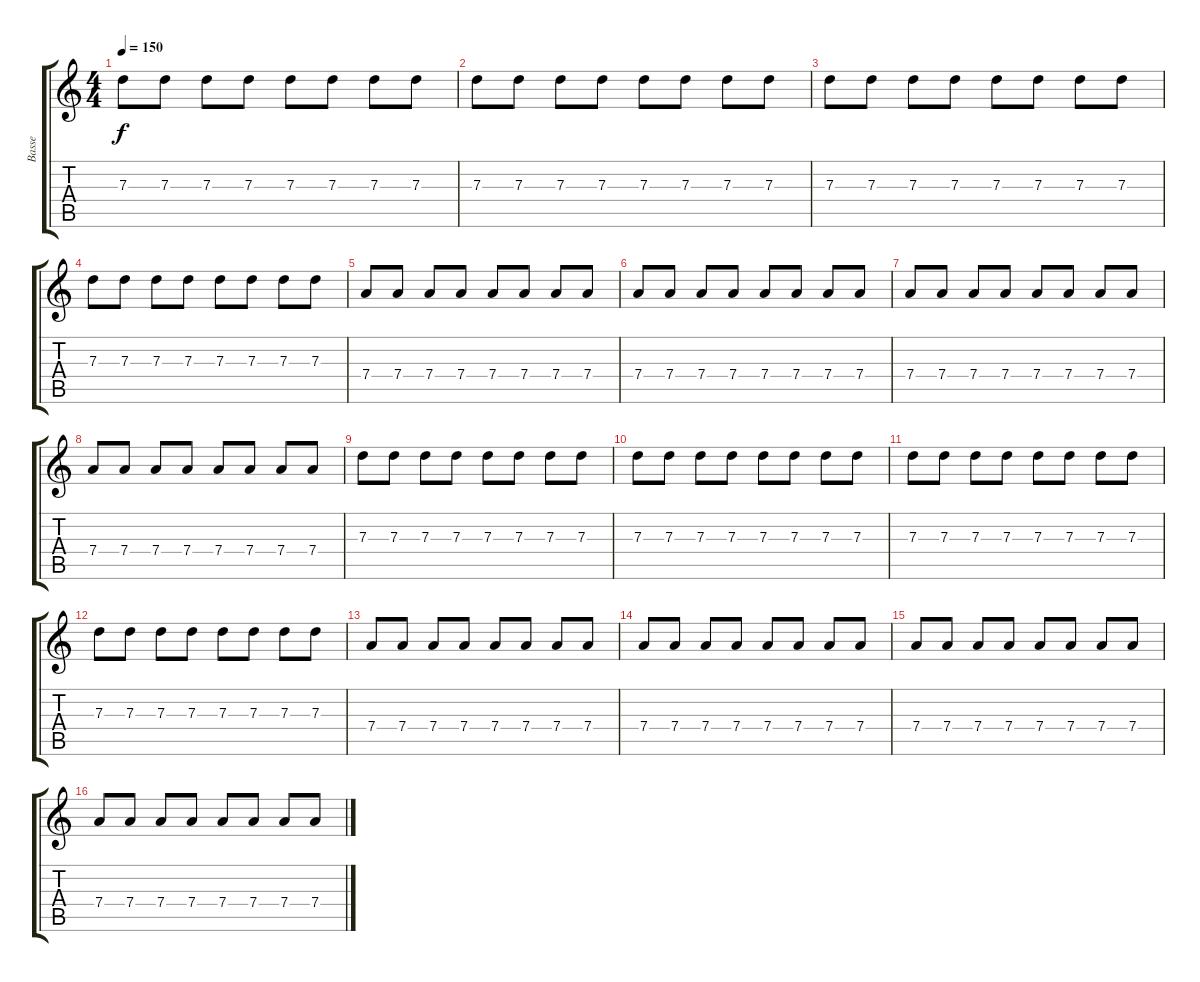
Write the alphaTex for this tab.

\track ("Basse" "Basse") {instrument electricbassfinger}
\staff {score tabs}
\tuning (E4 B3 G3 D3 A2 E2) {hide}
\ts (4 4)
\tempo 150
\clef g2
\ks c
7.3.8{dy f} 7.3.8 7.3.8 7.3.8 7.3.8 7.3.8 7.3.8 7.3.8 |
7.3.8 7.3.8 7.3.8 7.3.8 7.3.8 7.3.8 7.3.8 7.3.8 |
7.3.8 7.3.8 7.3.8 7.3.8 7.3.8 7.3.8 7.3.8 7.3.8 |
7.3.8 7.3.8 7.3.8 7.3.8 7.3.8 7.3.8 7.3.8 7.3.8 |
7.4.8 7.4.8 7.4.8 7.4.8 7.4.8 7.4.8 7.4.8 7.4.8 |
7.4.8 7.4.8 7.4.8 7.4.8 7.4.8 7.4.8 7.4.8 7.4.8 |
7.4.8 7.4.8 7.4.8 7.4.8 7.4.8 7.4.8 7.4.8 7.4.8 |
7.4.8 7.4.8 7.4.8 7.4.8 7.4.8 7.4.8 7.4.8 7.4.8 |
7.3.8 7.3.8 7.3.8 7.3.8 7.3.8 7.3.8 7.3.8 7.3.8 |
7.3.8 7.3.8 7.3.8 7.3.8 7.3.8 7.3.8 7.3.8 7.3.8 |
7.3.8 7.3.8 7.3.8 7.3.8 7.3.8 7.3.8 7.3.8 7.3.8 |
7.3.8 7.3.8 7.3.8 7.3.8 7.3.8 7.3.8 7.3.8 7.3.8 |
7.4.8 7.4.8 7.4.8 7.4.8 7.4.8 7.4.8 7.4.8 7.4.8 |
7.4.8 7.4.8 7.4.8 7.4.8 7.4.8 7.4.8 7.4.8 7.4.8 |
7.4.8 7.4.8 7.4.8 7.4.8 7.4.8 7.4.8 7.4.8 7.4.8 |
7.4.8 7.4.8 7.4.8 7.4.8 7.4.8 7.4.8 7.4.8 7.4.8
